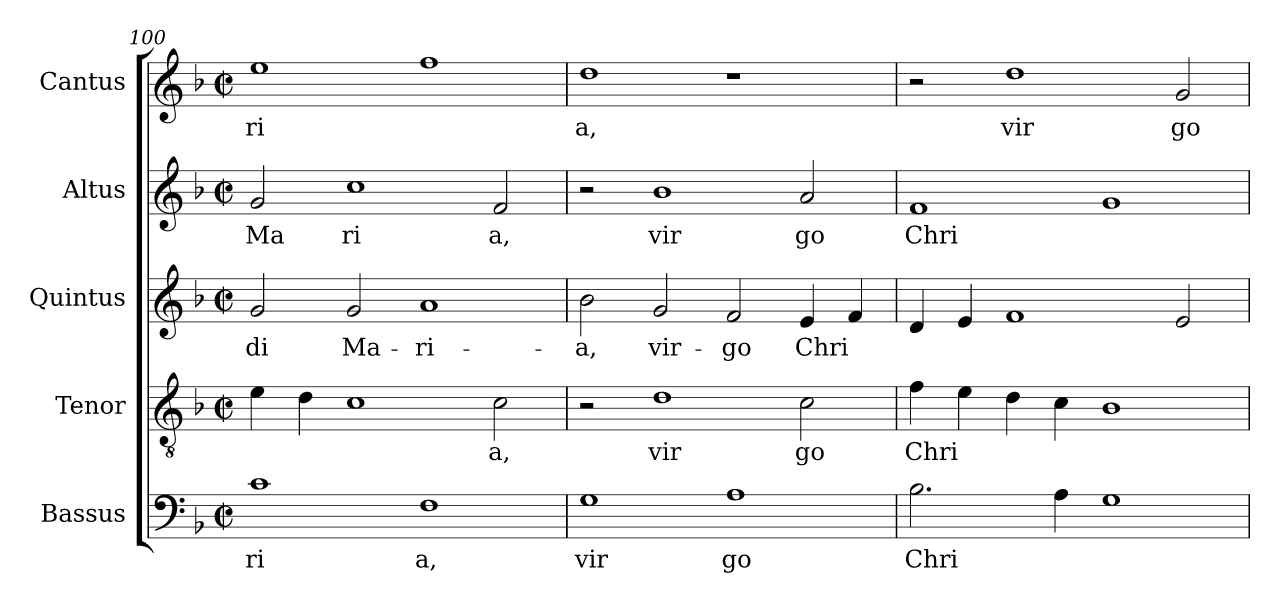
**kern	**text	**kern	**text	**kern	**text	**kern	**text	**kern	**text
*part5	*part5	*part4	*part4	*part3	*part3	*part2	*part2	*part1	*part1
*staff5	*staff5	*staff4	*staff4	*staff3	*staff3	*staff2	*staff2	*staff1	*staff1
*I"Bassus	*	*I"Tenor	*	*I"Quintus	*	*I"Altus	*	*I"Cantus	*
*clefF4	*	*clefGv2	*	*clefG2	*	*clefG2	*	*clefG2	*
*k[b-]	*	*k[b-]	*	*k[b-]	*	*k[b-]	*	*k[b-]	*
*F:	*	*F:	*	*F:	*	*F:	*	*F:	*
*M2/2	*	*M2/2	*	*M2/2	*	*M2/2	*	*M2/2	*
*met(c|)	*	*met(c|)	*	*met(c|)	*	*met(c|)	*	*met(c|)	*
=100	=100	=100	=100	=100	=100	=100	=100	=100	=100
!	!LO:LY:b:cj	!	!LO:LY:b:cj	!	!LO:LY:b	!	!LO:LY:b	!	!LO:LY:b:cj
1c	ri	4e\	.	2g/	-di	2g/	Ma	1ee	ri
!	!	!	!LO:LY:b:cj	!	!	!	!	!	!
.	.	4d\	.	.	.	.	.	.	.
!	!	!	!LO:LY:b:cj	!	!LO:LY:b	!	!LO:LY:b	!	!
.	.	1c	.	2g/	Ma-	1cc	ri	.	.
!	!LO:LY:b:cj	!	!	!	!LO:LY:b	!	!	!	!LO:LY:b:cj
1F	a,	.	.	1a	-ri-	.	.	1ff	.
!	!	!	!LO:LY:b:cj	!	!	!	!LO:LY:b	!	!
.	.	2c\	a,	.	.	2f/	a,	.	.
=101	=101	=101	=101	=101	=101	=101	=101	=101	=101
!	!LO:LY:b:cj	!	!	!	!LO:LY:b	!	!	!	!LO:LY:b:cj
1G	vir	2r	.	2b-\	-a,	2r	.	1dd	a,
!	!	!	!LO:LY:b:cj	!	!LO:LY:b	!	!LO:LY:b	!	!
.	.	1d	vir	2g/	vir-	1b-	vir	.	.
!	!LO:LY:b:cj	!	!	!	!LO:LY:b	!	!	!	!
1A	go	.	.	2f/	-go	.	.	1r	.
!	!	!	!LO:LY:b:cj	!	!LO:LY:b	!	!LO:LY:b	!	!
.	.	2c\	go	4e/	Chri-	2a/	go	.	.
!	!	!	!	!	!LO:LY:b	!	!	!	!
.	.	.	.	4f/	--	.	.	.	.
=102	=102	=102	=102	=102	=102	=102	=102	=102	=102
!	!LO:LY:b:cj	!	!LO:LY:b:cj	!	!LO:LY:b	!	!LO:LY:b	!	!
2.B-\	Chri	4f\	Chri	4d/	--	1f	Chri	2r	.
!	!	!	!LO:LY:b:cj	!	!LO:LY:b	!	!	!	!
.	.	4e\	.	4e/	--	.	.	.	.
!	!	!	!LO:LY:b:cj	!	!LO:LY:b	!	!	!	!LO:LY:b:cj
.	.	4d\	.	1f	--	.	.	1dd	vir
!	!LO:LY:b:cj	!	!LO:LY:b:cj	!	!	!	!	!	!
4A\	.	4c\	.	.	.	.	.	.	.
!	!LO:LY:b:cj	!	!LO:LY:b:cj	!	!	!	!LO:LY:b	!	!
1G	.	1B-	.	.	.	1g	.	.	.
!	!	!	!	!	!LO:LY:b	!	!	!	!LO:LY:b:cj
.	.	.	.	2e/	--	.	.	2g/	go
=	=	=	=	=	=	=	=	=	=
*-	*-	*-	*-	*-	*-	*-	*-	*-	*-
